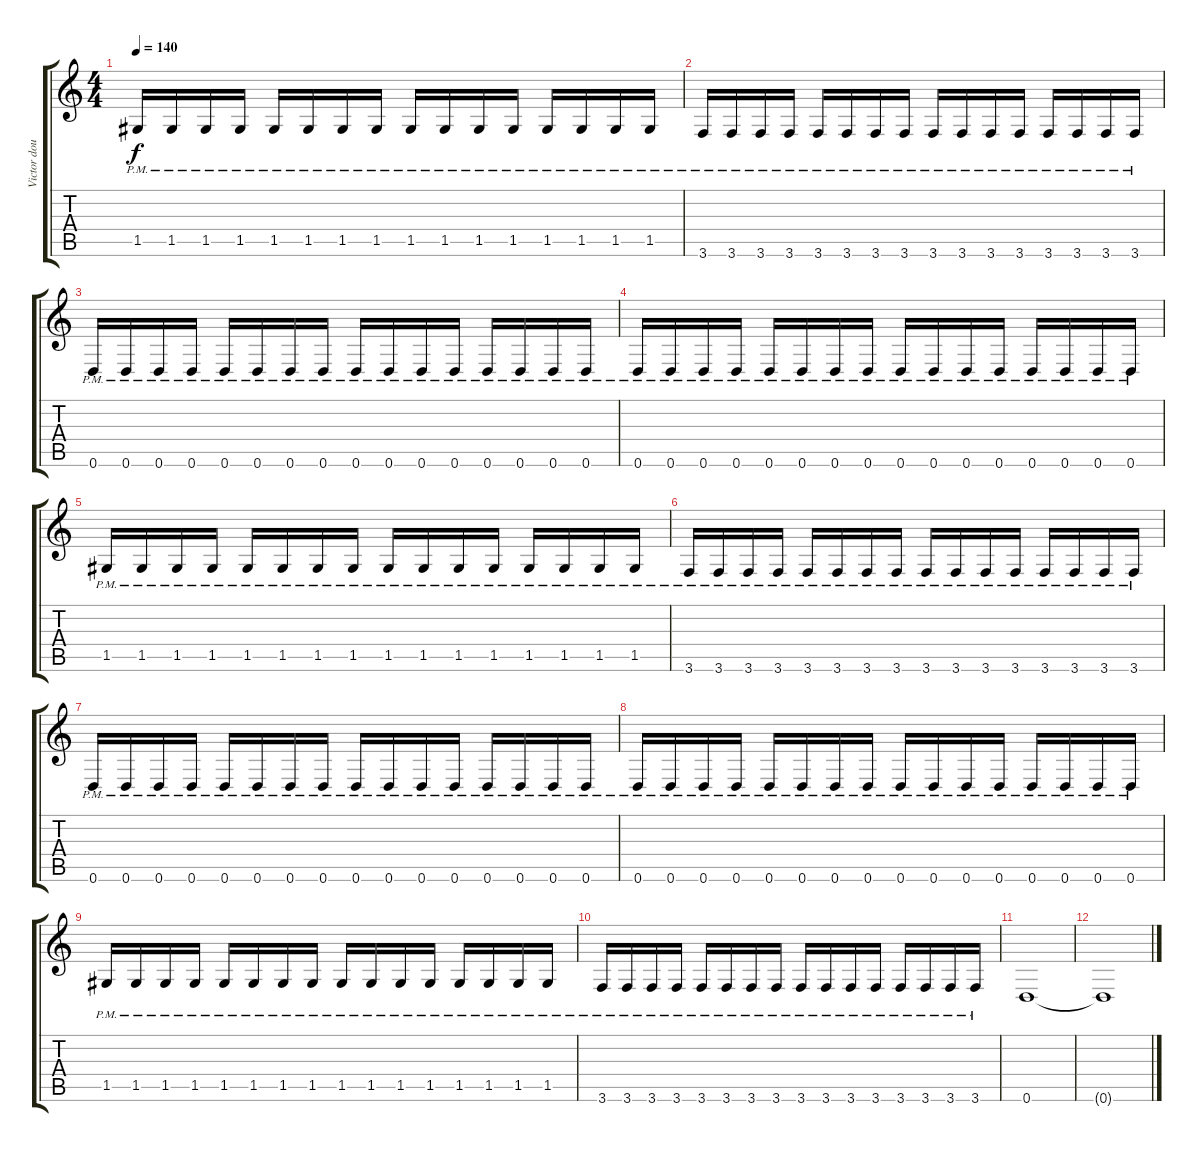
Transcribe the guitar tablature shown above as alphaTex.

\track ("Victor double" "Victor dou") {instrument acousticguitarsteel}
\staff {score tabs}
\tuning (D4 A3 F3 C3 G2 D2) {hide}
\ts (4 4)
\tempo 140
\clef g2
\ks c
1.5{pm}.16{dy f} 1.5{pm}.16 1.5{pm}.16 1.5{pm}.16 1.5{pm}.16 1.5{pm}.16 1.5{pm}.16 1.5{pm}.16 1.5{pm}.16 1.5{pm}.16 1.5{pm}.16 1.5{pm}.16 1.5{pm}.16 1.5{pm}.16 1.5{pm}.16 1.5{pm}.16 |
3.6{pm}.16 3.6{pm}.16 3.6{pm}.16 3.6{pm}.16 3.6{pm}.16 3.6{pm}.16 3.6{pm}.16 3.6{pm}.16 3.6{pm}.16 3.6{pm}.16 3.6{pm}.16 3.6{pm}.16 3.6{pm}.16 3.6{pm}.16 3.6{pm}.16 3.6{pm}.16 |
0.6{pm}.16 0.6{pm}.16 0.6{pm}.16 0.6{pm}.16 0.6{pm}.16 0.6{pm}.16 0.6{pm}.16 0.6{pm}.16 0.6{pm}.16 0.6{pm}.16 0.6{pm}.16 0.6{pm}.16 0.6{pm}.16 0.6{pm}.16 0.6{pm}.16 0.6{pm}.16 |
0.6{pm}.16 0.6{pm}.16 0.6{pm}.16 0.6{pm}.16 0.6{pm}.16 0.6{pm}.16 0.6{pm}.16 0.6{pm}.16 0.6{pm}.16 0.6{pm}.16 0.6{pm}.16 0.6{pm}.16 0.6{pm}.16 0.6{pm}.16 0.6{pm}.16 0.6{pm}.16 |
1.5{pm}.16 1.5{pm}.16 1.5{pm}.16 1.5{pm}.16 1.5{pm}.16 1.5{pm}.16 1.5{pm}.16 1.5{pm}.16 1.5{pm}.16 1.5{pm}.16 1.5{pm}.16 1.5{pm}.16 1.5{pm}.16 1.5{pm}.16 1.5{pm}.16 1.5{pm}.16 |
3.6{pm}.16 3.6{pm}.16 3.6{pm}.16 3.6{pm}.16 3.6{pm}.16 3.6{pm}.16 3.6{pm}.16 3.6{pm}.16 3.6{pm}.16 3.6{pm}.16 3.6{pm}.16 3.6{pm}.16 3.6{pm}.16 3.6{pm}.16 3.6{pm}.16 3.6{pm}.16 |
0.6{pm}.16 0.6{pm}.16 0.6{pm}.16 0.6{pm}.16 0.6{pm}.16 0.6{pm}.16 0.6{pm}.16 0.6{pm}.16 0.6{pm}.16 0.6{pm}.16 0.6{pm}.16 0.6{pm}.16 0.6{pm}.16 0.6{pm}.16 0.6{pm}.16 0.6{pm}.16 |
0.6{pm}.16 0.6{pm}.16 0.6{pm}.16 0.6{pm}.16 0.6{pm}.16 0.6{pm}.16 0.6{pm}.16 0.6{pm}.16 0.6{pm}.16 0.6{pm}.16 0.6{pm}.16 0.6{pm}.16 0.6{pm}.16 0.6{pm}.16 0.6{pm}.16 0.6{pm}.16 |
1.5{pm}.16 1.5{pm}.16 1.5{pm}.16 1.5{pm}.16 1.5{pm}.16 1.5{pm}.16 1.5{pm}.16 1.5{pm}.16 1.5{pm}.16 1.5{pm}.16 1.5{pm}.16 1.5{pm}.16 1.5{pm}.16 1.5{pm}.16 1.5{pm}.16 1.5{pm}.16 |
3.6{pm}.16 3.6{pm}.16 3.6{pm}.16 3.6{pm}.16 3.6{pm}.16 3.6{pm}.16 3.6{pm}.16 3.6{pm}.16 3.6{pm}.16 3.6{pm}.16 3.6{pm}.16 3.6{pm}.16 3.6{pm}.16 3.6{pm}.16 3.6{pm}.16 3.6{pm}.16 |
0.6.1 |
0.6{t}.1
